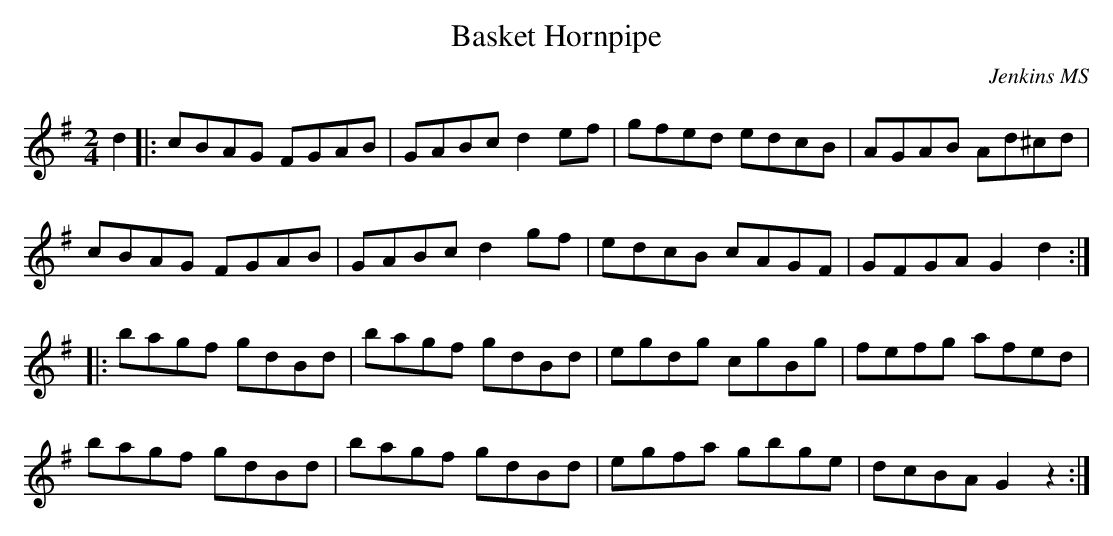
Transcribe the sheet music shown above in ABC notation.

X:1
T:Basket Hornpipe
C:Jenkins MS
M:2/4
L:1/16
K:G
d4|:c2B2A2G2 F2G2A2B2|G2A2B2c2 d4e2f2|g2f2e2d2 e2d2c2B2|A2G2A2B2 A2d2^c2d2|
c2B2A2G2 F2G2A2B2|G2A2B2c2 d4g2f2|e2d2c2B2 c2A2G2F2|G2F2G2A2 G4d4:|
|:b2a2g2f2 g2d2B2d2|b2a2g2f2 g2d2B2d2|e2g2d2g2 c2g2B2g2|f2e2f2g2 a2f2e2d2|
b2a2g2f2 g2d2B2d2|b2a2g2f2 g2d2B2d2|e2g2f2a2 g2b2g2e2|d2c2B2A2 G4z4:|
